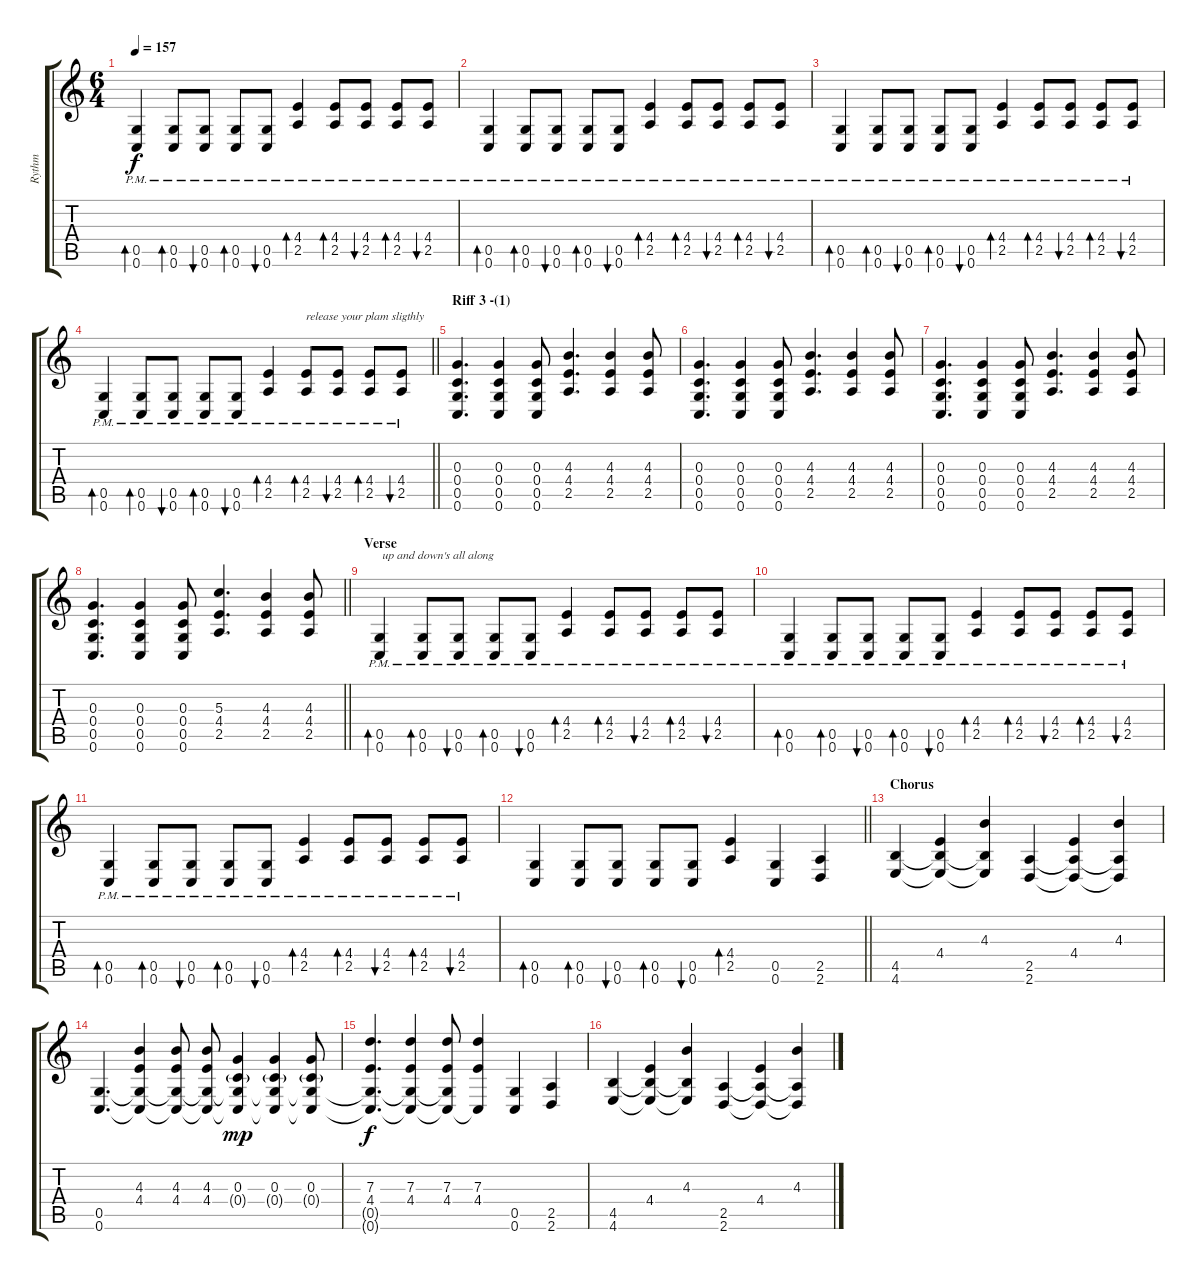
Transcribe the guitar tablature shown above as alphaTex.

\track ("Rythm" "Rythm") {instrument distortionguitar}
\staff {score tabs}
\tuning (E4 C4 G3 C3 G2 C2) {hide}
\ts (6 4)
\tempo 157
\clef g2
\ks c
(0.5{pm} 0.6{pm}).4{bd 120 dy f} (0.5{pm} 0.6{pm}).8{bd 120} (0.5{pm} 0.6{pm}).8{bu 120} (0.5{pm} 0.6{pm}).8{bd 120} (0.5{pm} 0.6{pm}).8{bu 120} (4.4{pm} 2.5{pm}).4{bd 120} (4.4{pm} 2.5{pm}).8{bd 120} (4.4{pm} 2.5{pm}).8{bu 120} (4.4{pm} 2.5{pm}).8{bd 120} (4.4{pm} 2.5{pm}).8{bu 120} |
(0.5{pm} 0.6{pm}).4{bd 120} (0.5{pm} 0.6{pm}).8{bd 120} (0.5{pm} 0.6{pm}).8{bu 120} (0.5{pm} 0.6{pm}).8{bd 120} (0.5{pm} 0.6{pm}).8{bu 120} (4.4{pm} 2.5{pm}).4{bd 120} (4.4{pm} 2.5{pm}).8{bd 120} (4.4{pm} 2.5{pm}).8{bu 120} (4.4{pm} 2.5{pm}).8{bd 120} (4.4{pm} 2.5{pm}).8{bu 120} |
(0.5{pm} 0.6{pm}).4{bd 120} (0.5{pm} 0.6{pm}).8{bd 120} (0.5{pm} 0.6{pm}).8{bu 120} (0.5{pm} 0.6{pm}).8{bd 120} (0.5{pm} 0.6{pm}).8{bu 120} (4.4{pm} 2.5{pm}).4{bd 120} (4.4{pm} 2.5{pm}).8{bd 120} (4.4{pm} 2.5{pm}).8{bu 120} (4.4{pm} 2.5{pm}).8{bd 120} (4.4{pm} 2.5{pm}).8{bu 120} |
\barLineRight lightlight
(0.5{pm} 0.6{pm}).4{bd 120} (0.5{pm} 0.6{pm}).8{bd 120} (0.5{pm} 0.6{pm}).8{bu 120} (0.5{pm} 0.6{pm}).8{bd 120} (0.5{pm} 0.6{pm}).8{bu 120} (4.4{pm} 2.5{pm}).4{bd 120} (4.4{pm} 2.5{pm}).8{bd 120 txt "release your plam sligthly"} (4.4{pm} 2.5{pm}).8{bu 120} (4.4{pm} 2.5{pm}).8{bd 120} (4.4{pm} 2.5{pm}).8{bu 120} |
\section ("" "Riff 3 -(1)")
(0.3 0.4 0.5 0.6).4{d} (0.3 0.4 0.5 0.6).4 (0.3 0.4 0.5 0.6).8 (4.3 4.4 2.5).4{d} (4.3 4.4 2.5).4 (4.3 4.4 2.5).8 |
(0.3 0.4 0.5 0.6).4{d} (0.3 0.4 0.5 0.6).4 (0.3 0.4 0.5 0.6).8 (4.3 4.4 2.5).4{d} (4.3 4.4 2.5).4 (4.3 4.4 2.5).8 |
(0.3 0.4 0.5 0.6).4{d} (0.3 0.4 0.5 0.6).4 (0.3 0.4 0.5 0.6).8 (4.3 4.4 2.5).4{d} (4.3 4.4 2.5).4 (4.3 4.4 2.5).8 |
\barLineRight lightlight
(0.3 0.4 0.5 0.6).4{d} (0.3 0.4 0.5 0.6).4 (0.3 0.4 0.5 0.6).8 (5.3 4.4 2.5).4{d} (4.3 4.4 2.5).4 (4.3 4.4 2.5).8 |
\section ("" "Verse")
(0.5{pm} 0.6{pm}).4{bd 120 txt " up and down's all along"} (0.5{pm} 0.6{pm}).8{bd 120} (0.5{pm} 0.6{pm}).8{bu 120} (0.5{pm} 0.6{pm}).8{bd 120} (0.5{pm} 0.6{pm}).8{bu 120} (4.4{pm} 2.5{pm}).4{bd 120} (4.4{pm} 2.5{pm}).8{bd 120} (4.4{pm} 2.5{pm}).8{bu 120} (4.4{pm} 2.5{pm}).8{bd 120} (4.4{pm} 2.5{pm}).8{bu 120} |
(0.5{pm} 0.6{pm}).4{bd 120} (0.5{pm} 0.6{pm}).8{bd 120} (0.5{pm} 0.6{pm}).8{bu 120} (0.5{pm} 0.6{pm}).8{bd 120} (0.5{pm} 0.6{pm}).8{bu 120} (4.4{pm} 2.5{pm}).4{bd 120} (4.4{pm} 2.5{pm}).8{bd 120} (4.4{pm} 2.5{pm}).8{bu 120} (4.4{pm} 2.5{pm}).8{bd 120} (4.4{pm} 2.5{pm}).8{bu 120} |
(0.5{pm} 0.6{pm}).4{bd 120} (0.5{pm} 0.6{pm}).8{bd 120} (0.5{pm} 0.6{pm}).8{bu 120} (0.5{pm} 0.6{pm}).8{bd 120} (0.5{pm} 0.6{pm}).8{bu 120} (4.4{pm} 2.5{pm}).4{bd 120} (4.4{pm} 2.5{pm}).8{bd 120} (4.4{pm} 2.5{pm}).8{bu 120} (4.4{pm} 2.5{pm}).8{bd 120} (4.4{pm} 2.5{pm}).8{bu 120} |
\barLineRight lightlight
(0.5 0.6).4{bd 120} (0.5 0.6).8{bd 120} (0.5 0.6).8{bu 120} (0.5 0.6).8{bd 120} (0.5 0.6).8{bu 120} (4.4 2.5).4{bd 120} (0.5 0.6).4 (2.5 2.6).4 |
\section ("" "Chorus")
(4.5 4.6).4 (4.4 4.5{t} 4.6{t}).4 (4.3 4.5{t} 4.6{t}).4 (2.5 2.6).4 (4.4 2.5{t} 2.6{t}).4 (4.3 2.5{t} 2.6{t}).4 |
(0.5 0.6).4{d} (4.3 4.4 0.5{t} 0.6{t}).4 (4.3 4.4 0.5{t} 0.6{t}).8 (4.3 4.4 0.5{t} 0.6{t}).8 (0.3 0.4{g} 0.5{t} 0.6{t}).4{dy mp} (0.3 0.4{g} 0.5{t} 0.6{t}).4 (0.3 0.4{g} 0.5{t} 0.6{t}).8 |
(7.3 4.4 0.5{t} 0.6{t}).4{d dy f} (7.3 4.4 0.5{t} 0.6{t}).4 (7.3 4.4 0.5{t} 0.6{t}).8 (7.3 4.4 0.6{t}).4 (0.5 0.6).4 (2.5 2.6).4 |
(4.5 4.6).4 (4.4 4.5{t} 4.6{t}).4 (4.3 4.5{t} 4.6{t}).4 (2.5 2.6).4 (4.4 2.5{t} 2.6{t}).4 (4.3 2.5{t} 2.6{t}).4
